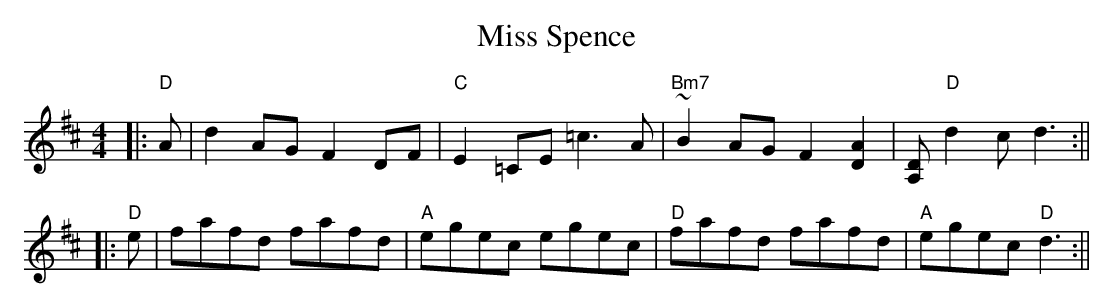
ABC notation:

X:1
T:Miss Spence
M:4/4
L:1/8
K:D
|:"D"A|d2AGF2DF|"C"E2=CE=c3A|"Bm7"~B2AGF2[A2,D2]|[A,D]"D" d2c d3:||
|:"D"e|fafd fafd|"A"egec egec|"D"fafd fafd|"A"egec "D"d3:||
